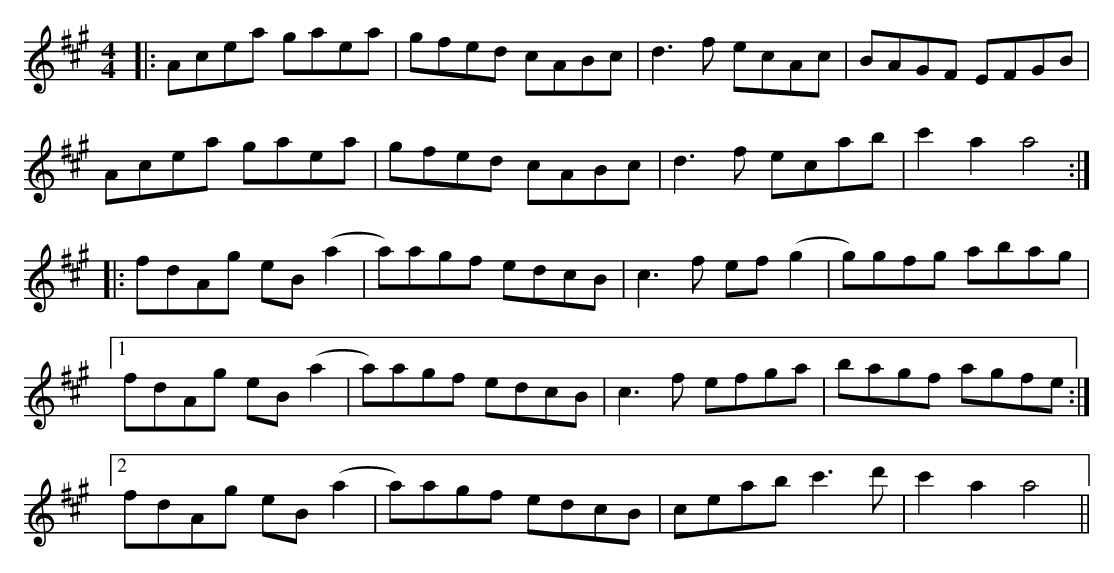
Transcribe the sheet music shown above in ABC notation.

X:1
M:4/4
K:A
|:Acea gaea|gfed cABc|d3f ecAc|BAGF EFGB|
Acea gaea|gfed cABc|d3f ecab|c'2 a2 a4:|
|:fdAg eB(a2|a)agf edcB|c3f ef(g2|g)gfg abag|
[1 fdAg eB(a2|a)agf edcB|c3f efga|bagf agfe:|
[2 fdAg eB(a2|a)agf edcB|ceab c'3d'|c'2 a2 a4||
